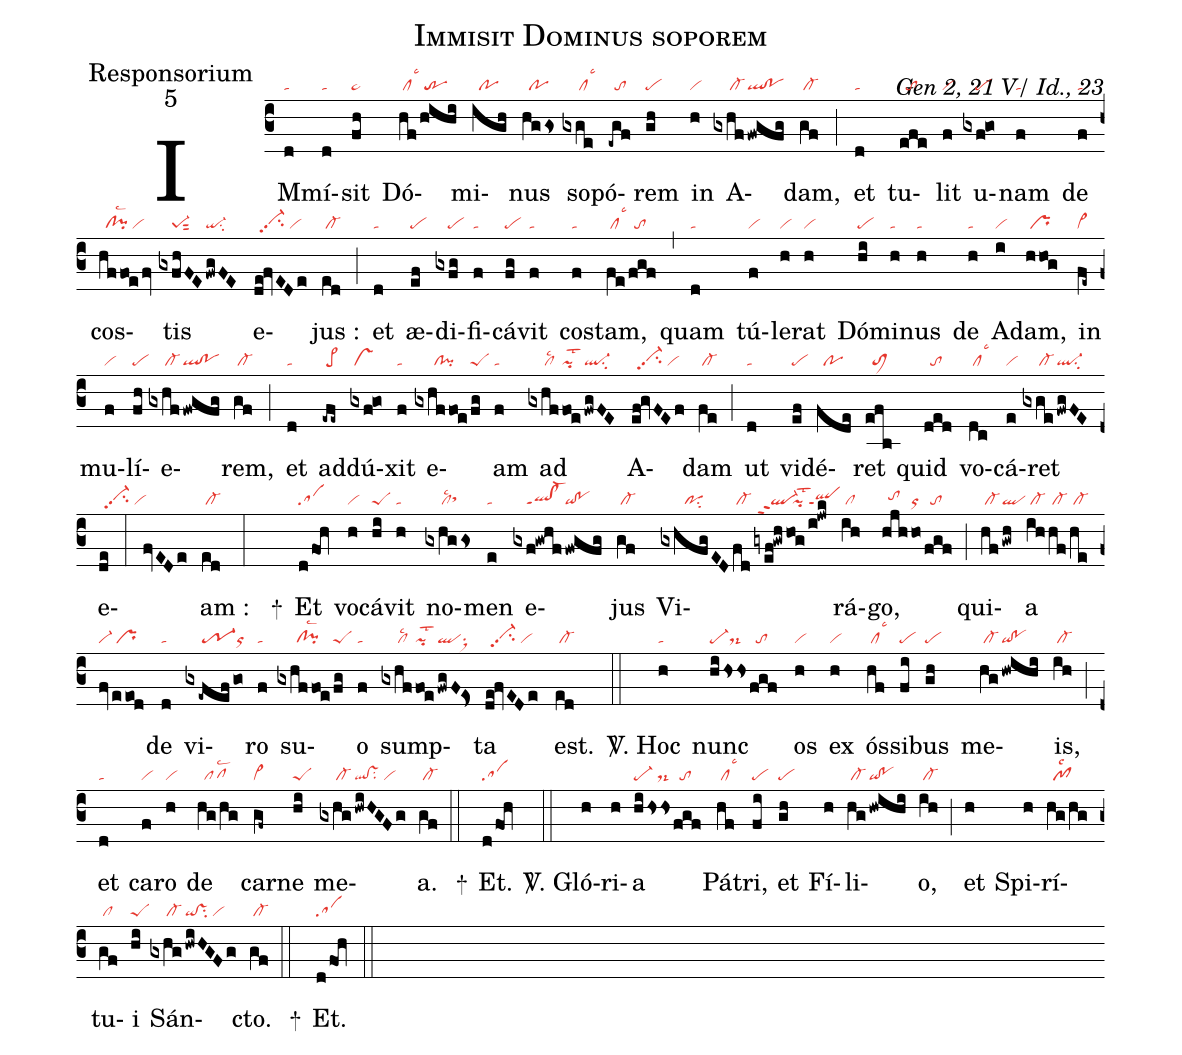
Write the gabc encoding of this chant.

name:Immisit Dominus soporem;
office-part:Responsorium;
mode:5;
commentary:Gen 2, 21 V/ Id., 23;
nabc-lines:1;
%%
(c3)IM(d|ta)mí(d|ta)sit(fh|pe~) Dó(hf|/cllsc3|/hihi|/tr)mi(igh|//po)nus(hggs|//po) so(gxge|/////cllsc3)pó(-egf|//to)rem(gh|pe) in(h|vi) A(gxhf|/////cl-|/fwgfg|ql!po)dam,(gf|/cl-) (;) et(d|ta) tu(efe|//to)lit(f|vi) u(gxf!go|////pe)nam(f|ta) de(f|ta) cos(hffoe/fv|//cl!pilsc2/vi)tis(gxfhFE|////pe-1sut2|/fwgFE|qi-su2) e(de!fvEDe|//vi-hhpp2su2/vi)jus :(ed|/cl-) (;) et(d|ta) æ(ef|pe)di(gxfg|////pe)fi(f|ta)cá(fg|pe)vit(f|ta) cos(f|ta)tam,(fe|/cllsc3|/fgf|//to) (,) quam(d|ta) tú(f|vi)le(h|vi)rat(h|vi) Dó(hi|pe)mi(h|ta)nus(h|ta) de(h|ta) A(i|vi)dam,(hhog|/pr) in(fe~|cl~) mu(f|vi)lí(fh|pe)e(gxhf|/////cl-|/fwgfg|ql!po)rem,(gf|/cl-) (;) et(d|ta) ad(-efe~|/pe>)dú(gxf!go|/vs)xit(f|ta) e(gxhffoe|//////cl!pi|/fg|peS)am(f|ta) ad(gxhf|/////cllsc2|foe|pilst2|!fwgFE|ql-su2) A(ef!gvFEf|//vi-hhpp2su2/vi)dam(fe|/cl-) (;) ut(d|ta) vi(ef|pe)dé(fde|//po)ret(efb|//toM1) quid(ded|//to) vo(dc|/cllsc3)cá(e|vi)ret(gxge|/////cl-|!fwgFE|ql-su2) e(de:fvEDe|//vi-hhpp2su2/vi)am :(ed|/cl-) (:)
+() Et(dfoh|sa) vo(h|vi)cá(hi|peS)vit(h|ta) no(gxhggs|/////cllsc2sthh)men(e|ta) e(gxf!gwhf|////ql!cl-ppt1|/fwgfg|qi!po)jus(gf|/cl-) Vi(gxhfgED|///////posu2|fd|/cl-|!gyef!gwh|/ql-ppt2|hog|//pilst2|i!jwk|qlppt1)rá(ih|/cl)go,(hjh|//tohh|ho|or|/fgf|//to) (;) qui(hf|/cl-|!gwh|ql)a(ih|/cl-|hf|/cl-|/he|/cl-|/fv|vi-|/eeod|/pr) de(d|ta) vi(gx-efef/go|/////tr-1or)ro(f|ta) su(gxhffoe|//////cl!pilsc2|/fg|peS)o(f|ta) sump(gxhf|/////cllsc2|foe|pilst2|!fwgF!Es>|qlsu1sux1)ta(de!fvEDe|//vi-hhpp2su2/vi) est.(ed|/cl-) (::)

<sp>V/</sp>. Hoc(h|ta) nunc(hi|pe-|/hss|//ds-|fgf|//to) os(h|vi) ex(h|vi) ós(hf|/cllsc3)si(fi|pe)bus(gh|pe) me(hg|/cl-|!hwihi|qi!po)is,(ih|/cl-) (;) et(d|ta) ca(f|vi)ro(h|vi) de(hg/hg|//pflsc2) car(gf~|cl~)ne(hi|peS) me(gxhg|/////cl-|!hwiHGFg|ql!vssu2/vi)a.(gf|/cl-) (::)
+() Et.(dfoh|sa) (::)

<sp>V/</sp>. Gló(h)ri(h)a(hi|pe-|/hss|///ds-|fgf|//to) Pá(hf|/cllsc3)tri,(fi|pe) et(gh|pe) Fí(h)li(hg|/cl-|!hwihi|qi!po)o,(ih|/cl-) (;) et(h) Spi(h)rí(hg/hg|//pf1lsc2)tu(gf|/cl)i(hi|peS) Sán(gxhg|/////cl-|!hwiHGFg|qi!vssu2/vi)cto.(gf|/cl-) (::)
+() Et.(dfoh|sa) (::)
